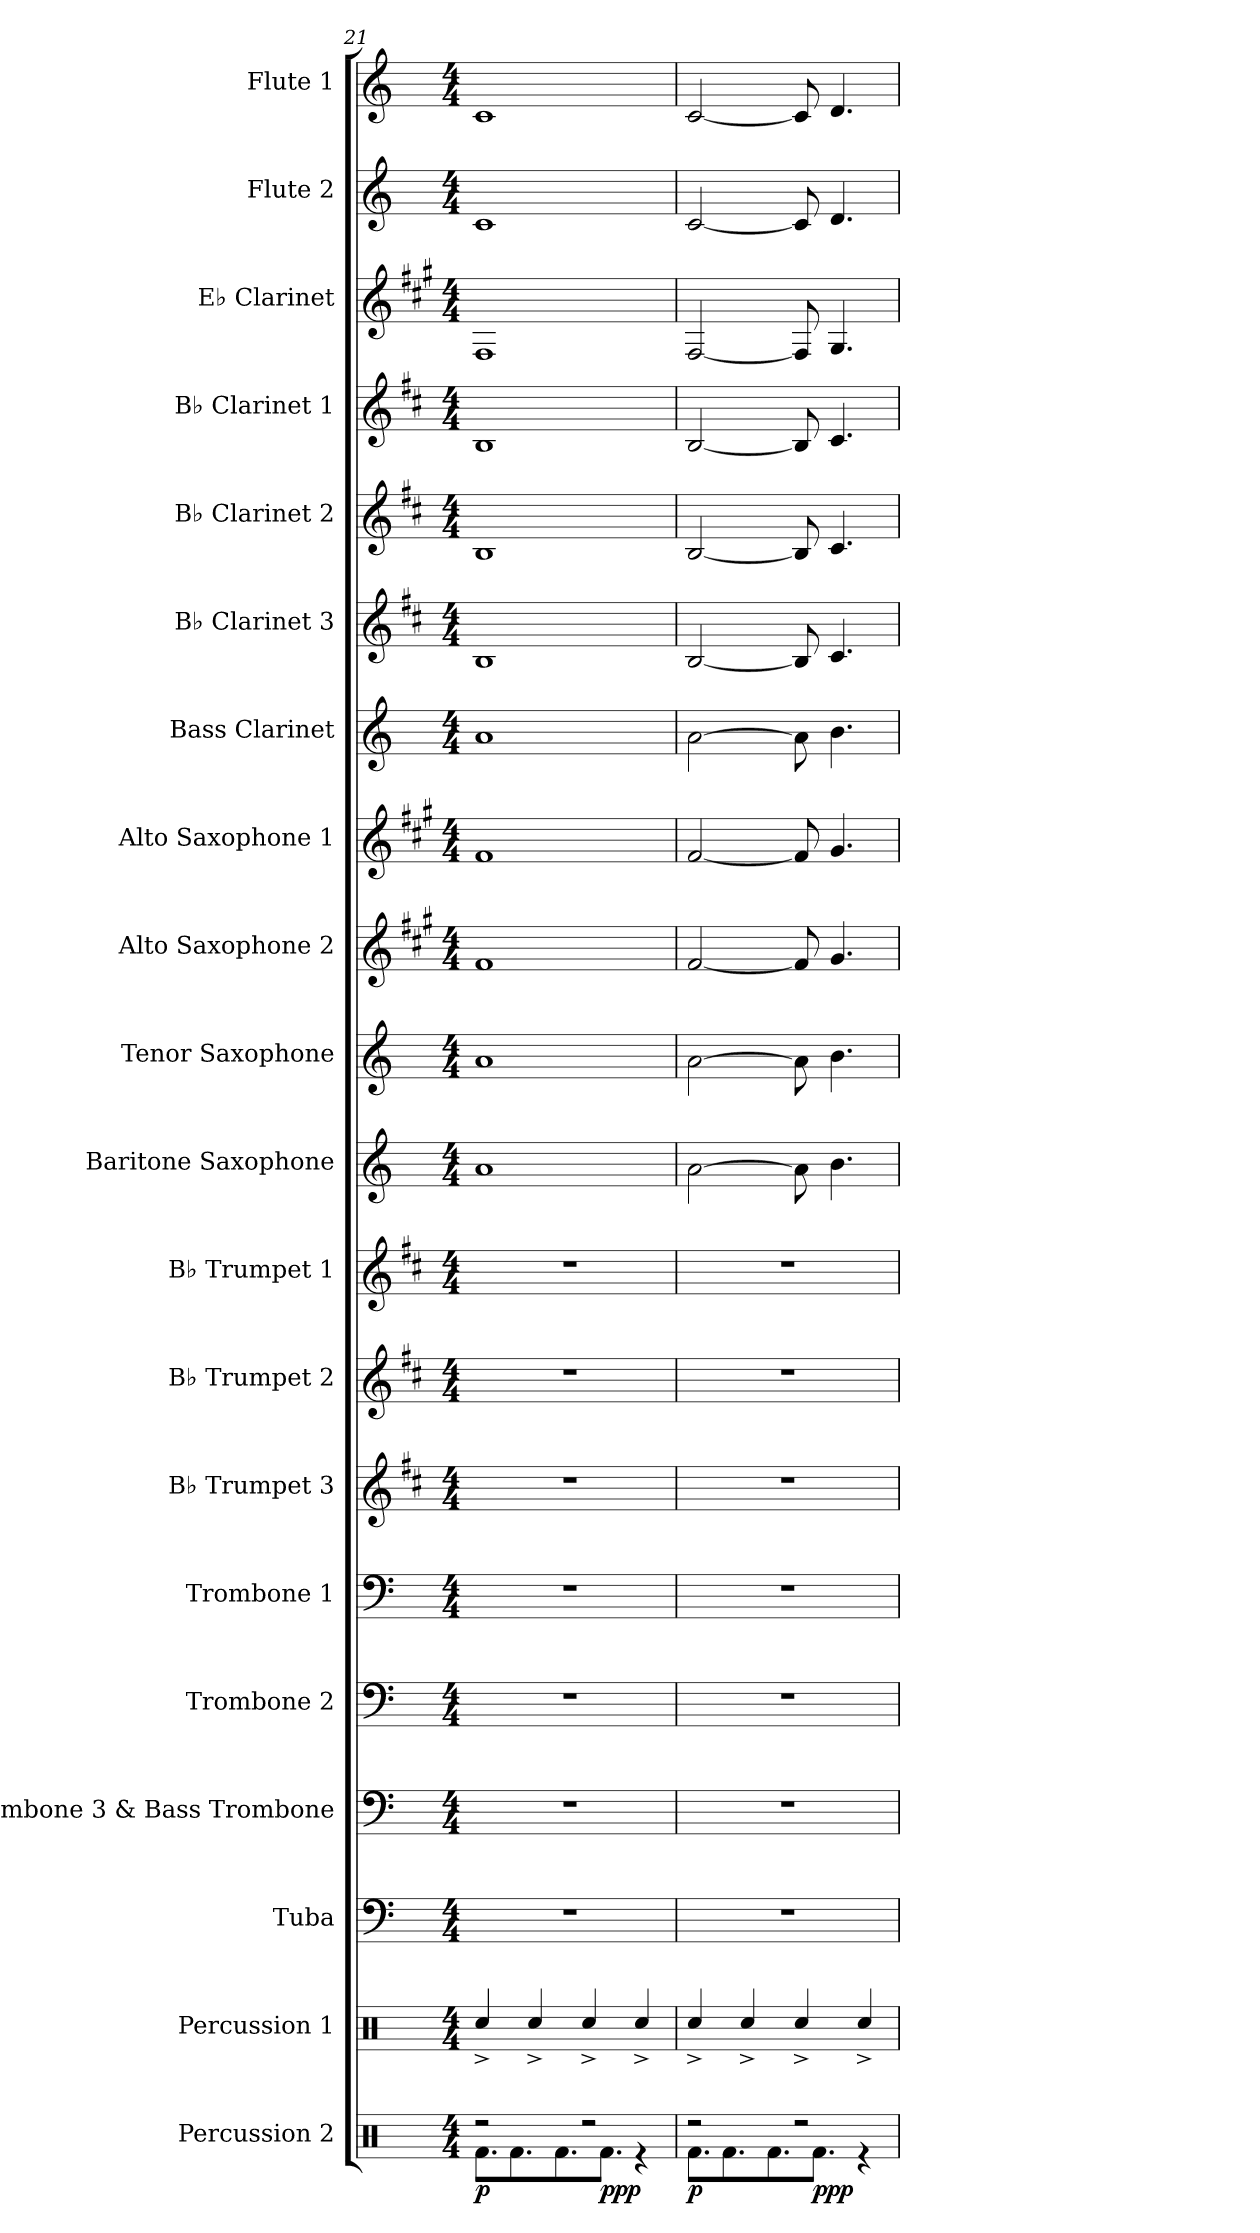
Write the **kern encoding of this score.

**kern	**dynam	**kern	**kern	**kern	**kern	**kern	**kern	**kern	**kern	**kern	**kern	**kern	**kern	**kern	**kern	**kern	**kern	**kern	**kern	**kern
*part20	*part20	*part19	*part18	*part17	*part16	*part15	*part14	*part13	*part12	*part11	*part10	*part9	*part8	*part7	*part6	*part5	*part4	*part3	*part2	*part1
*staff20	*staff20	*staff19	*staff18	*staff17	*staff16	*staff15	*staff14	*staff13	*staff12	*staff11	*staff10	*staff9	*staff8	*staff7	*staff6	*staff5	*staff4	*staff3	*staff2	*staff1
*I"Percussion 2	*	*I"Percussion 1	*I"Tuba	*I"Trombone 3 &amp; Bass Trombone	*I"Trombone 2	*I"Trombone 1	*I"B♭ Trumpet 3	*I"B♭ Trumpet 2	*I"B♭ Trumpet 1	*I"Baritone Saxophone	*I"Tenor Saxophone	*I"Alto Saxophone 2	*I"Alto Saxophone 1	*I"Bass Clarinet	*I"B♭ Clarinet 3	*I"B♭ Clarinet 2	*I"B♭ Clarinet 1	*I"E♭ Clarinet	*I"Flute 2	*I"Flute 1
*I'Perc. 2	*	*I'Perc. 1	*I'Tba.	*I'Tbn. 3 B. Tbn.	*I'Tbn. 2	*I'Tbn. 1	*I'B♭ Tpt. 3	*I'B♭ Tpt. 2	*I'B♭ Tpt. 1	*I'Bar. Sax.	*I'T. Sax.	*I'A. Sax. 2	*I'A. Sax. 1	*I'B. Cl.	*I'B♭ Cl. 3	*I'B♭ Cl. 2	*I'B♭ Cl. 1	*I'E♭ Cl.	*I'Fl. 2	*I'Fl. 1
!!LO:PB:g=z
*clefX	*	*clefX	*clefF4	*clefF4	*clefF4	*clefF4	*clefG2	*clefG2	*clefG2	*clefG2	*clefG2	*clefG2	*clefG2	*clefG2	*clefG2	*clefG2	*clefG2	*clefG2	*clefG2	*clefG2
*	*	*	*	*	*	*	*ITrd1c2	*ITrd1c2	*ITrd1c2	*ITrd12c21	*ITrd8c14	*ITrd5c9	*ITrd5c9	*ITrd8c14	*ITrd1c2	*ITrd1c2	*ITrd1c2	*ITrd-2c-3	*	*
*k[]	*	*k[]	*k[]	*k[]	*k[]	*k[]	*k[]	*k[]	*k[]	*k[]	*k[]	*k[]	*k[]	*k[]	*k[]	*k[]	*k[]	*k[]	*k[]	*k[]
*M4/4	*	*M4/4	*M4/4	*M4/4	*M4/4	*M4/4	*M4/4	*M4/4	*M4/4	*M4/4	*M4/4	*M4/4	*M4/4	*M4/4	*M4/4	*M4/4	*M4/4	*M4/4	*M4/4	*M4/4
=21	=21	=21	=21	=21	=21	=21	=21	=21	=21	=21	=21	=21	=21	=21	=21	=21	=21	=21	=21	=21
*^	*	*	*	*	*	*	*	*	*	*	*	*	*	*	*	*	*	*	*	*
!	!	!LO:DY:b	!	!	!	!	!	!	!	!	!	!	!	!	!	!	!	!	!	!	!
2r	8.Rf\L	p	4Rcc^/	1r	1r	1r	1r	1r	1r	1r	1A	1A	1A	1A	1A	1A	1A	1A	1A	1c	1c
.	8.Rf\	.	.	.	.	.	.	.	.	.	.	.	.	.	.	.	.	.	.	.	.
.	.	.	4Rcc^/	.	.	.	.	.	.	.	.	.	.	.	.	.	.	.	.	.	.
.	8.Rf\	.	.	.	.	.	.	.	.	.	.	.	.	.	.	.	.	.	.	.	.
2r	.	.	4Rcc^/	.	.	.	.	.	.	.	.	.	.	.	.	.	.	.	.	.	.
!	!	!LO:DY:b	!	!	!	!	!	!	!	!	!	!	!	!	!	!	!	!	!	!	!
.	8.Rf\J	ppp	.	.	.	.	.	.	.	.	.	.	.	.	.	.	.	.	.	.	.
.	4r	.	4Rcc^/	.	.	.	.	.	.	.	.	.	.	.	.	.	.	.	.	.	.
=22	=22	=22	=22	=22	=22	=22	=22	=22	=22	=22	=22	=22	=22	=22	=22	=22	=22	=22	=22	=22	=22
!	!	!LO:DY:b	!	!	!	!	!	!	!	!	!	!	!	!	!	!	!	!	!	!	!
2r	8.Rf\L	p	4Rcc^/	1r	1r	1r	1r	1r	1r	1r	[2A\	[2A\	[2A/	[2A/	[2A\	[2A/	[2A/	[2A/	[2A/	[2c/	[2c/
.	8.Rf\	.	.	.	.	.	.	.	.	.	.	.	.	.	.	.	.	.	.	.	.
.	.	.	4Rcc^/	.	.	.	.	.	.	.	.	.	.	.	.	.	.	.	.	.	.
.	8.Rf\	.	.	.	.	.	.	.	.	.	.	.	.	.	.	.	.	.	.	.	.
2r	.	.	4Rcc^/	.	.	.	.	.	.	.	8A\]	8A\]	8A/]	8A/]	8A\]	8A/]	8A/]	8A/]	8A/]	8c/]	8c/]
!	!	!LO:DY:b	!	!	!	!	!	!	!	!	!	!	!	!	!	!	!	!	!	!	!
.	8.Rf\J	ppp	.	.	.	.	.	.	.	.	.	.	.	.	.	.	.	.	.	.	.
.	.	.	.	.	.	.	.	.	.	.	4.B\	4.B\	4.B/	4.B/	4.B\	4.B/	4.B/	4.B/	4.B/	4.d/	4.d/
.	4r	.	4Rcc^/	.	.	.	.	.	.	.	.	.	.	.	.	.	.	.	.	.	.
*v	*v	*	*	*	*	*	*	*	*	*	*	*	*	*	*	*	*	*	*	*	*
=	=	=	=	=	=	=	=	=	=	=	=	=	=	=	=	=	=	=	=	=
*-	*-	*-	*-	*-	*-	*-	*-	*-	*-	*-	*-	*-	*-	*-	*-	*-	*-	*-	*-	*-
